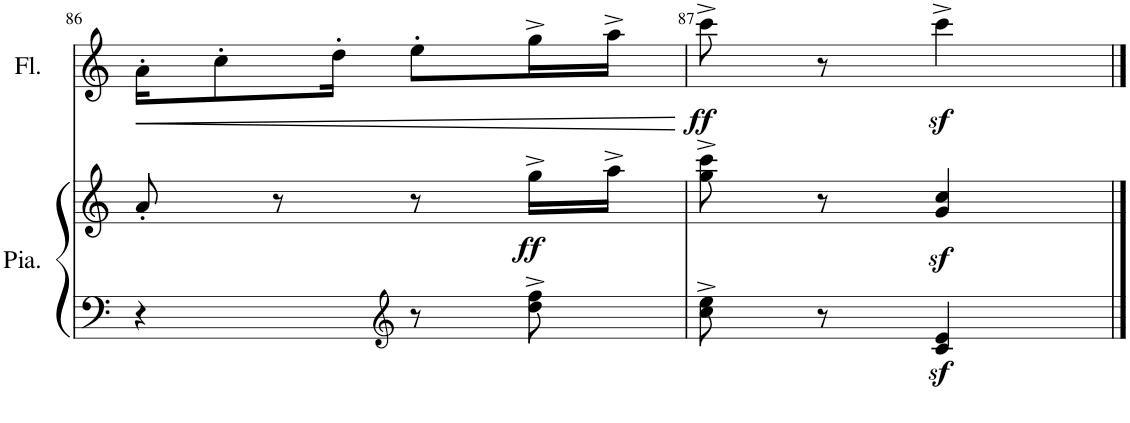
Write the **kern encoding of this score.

**kern	**kern	**dynam	**kern	**dynam
*part2	*part2	*part2	*part1	*part1
*staff3	*staff2	*staff2/3	*staff1	*staff1
*I"Piano	*	*	*I"Flûte	*
*I'Pia.	*	*	*I'Fl.	*
!!LO:PB:g=z
*clefF4	*clefG2	*	*clefG2	*
*k[]	*k[]	*	*k[]	*
*M2/4	*M2/4	*	*M2/4	*
=86	=86	=86	=86	=86
!	!	!	!	!LO:HP:b
4r	8a'/	.	16a'\KL	<
.	.	.	8cc'\	.
.	8r	.	.	.
.	.	.	16dd'\Jk	.
*clefG2	*	*	*	*
8r	8r	.	8ee'\L	.
!	!	!LO:DY:b	!	!
8dd\^ 8ff\^	16gg^\LL	ff	16gg^\L	.
.	16aa^\JJ	.	16aa^\JJ	.
.	.	.	.	[
=87	=87	=87	=87	=87
!	!	!	!	!LO:DY:b
8cc\^ 8ee\^	8gg\^ 8ccc\^	.	8ccc^\	ff
8r	8r	.	8r	.
4c/z< 4e/z<	4g/z< 4cc/z<	.	4cccz<^\	.
==	==	==	==	==
*-	*-	*-	*-	*-
